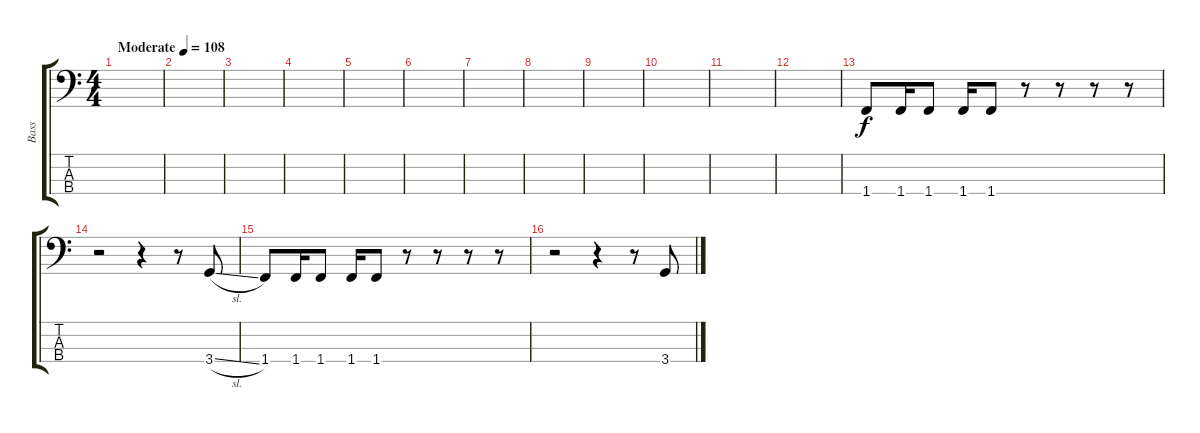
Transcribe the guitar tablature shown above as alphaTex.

\track ("Bass" "Bass") {instrument electricbassfinger}
\staff {score tabs}
\tuning (G2 D2 A1 E1) {hide}
\ts (4 4)
\tempo (108 "Moderate")
\clef f4
\ks c
|
|
|
|
|
|
|
|
|
|
|
|
1.4.8 1.4.16 1.4.8 1.4.16 1.4.8 r.8 r.8 r.8 r.8 |
r.2 r.4 r.8 3.4{sl}.8 |
1.4.8 1.4.16 1.4.8 1.4.16 1.4.8 r.8 r.8 r.8 r.8 |
r.2 r.4 r.8 3.4{sl}.8
